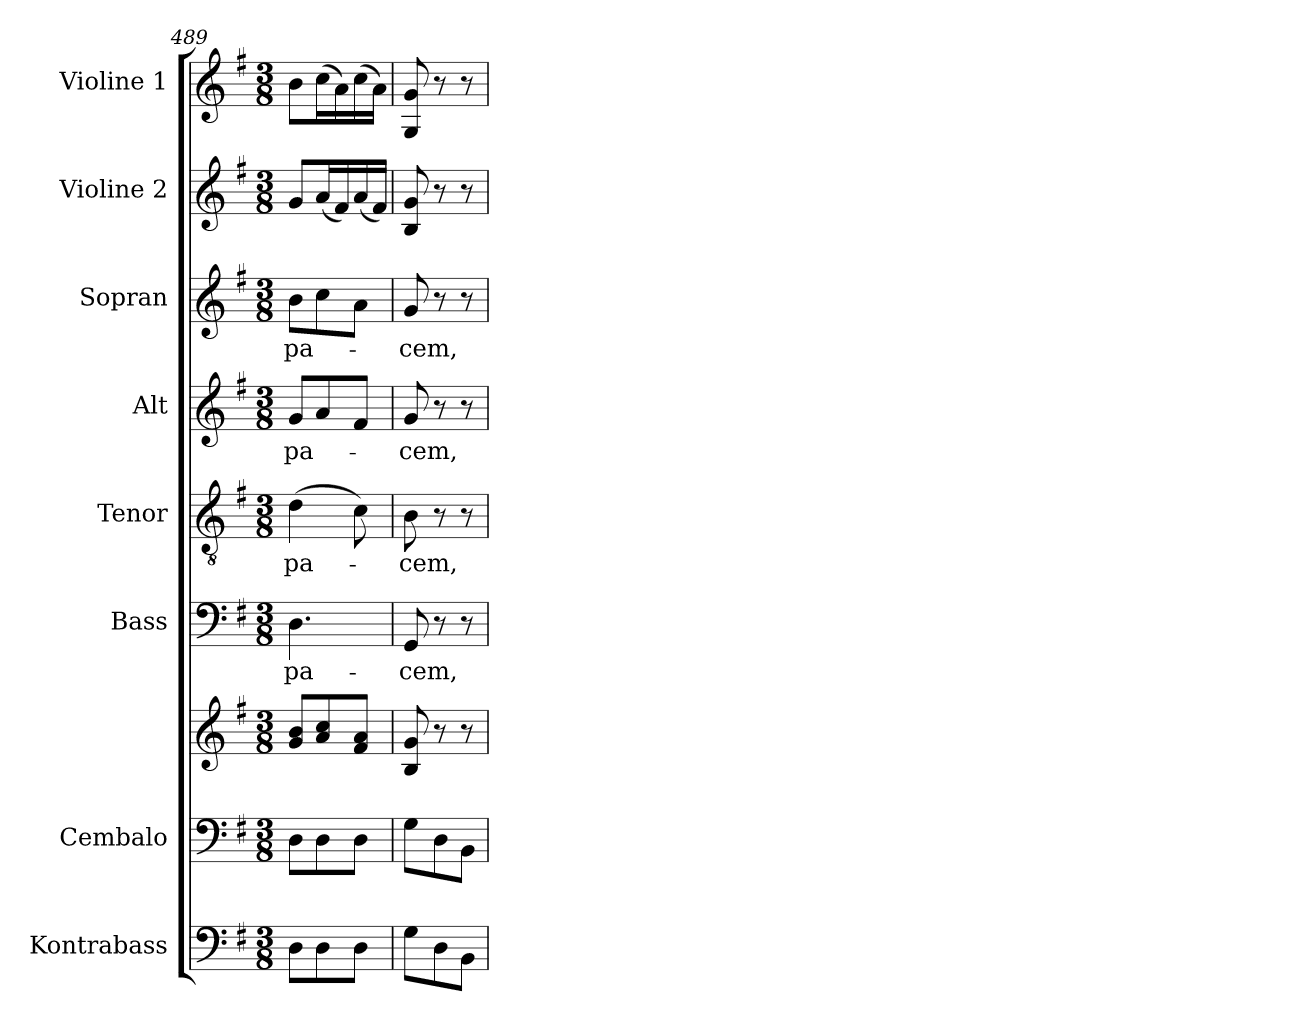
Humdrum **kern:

**kern	**kern	**kern	**kern	**text	**kern	**text	**kern	**text	**kern	**text	**kern	**kern
*part8	*part7	*part7	*part6	*part6	*part5	*part5	*part4	*part4	*part3	*part3	*part2	*part1
*staff9	*staff8	*staff7	*staff6	*staff6	*staff5	*staff5	*staff4	*staff4	*staff3	*staff3	*staff2	*staff1
*I"Kontrabass	*I"Cembalo	*	*I"Bass	*	*I"Tenor	*	*I"Alt	*	*I"Sopran	*	*I"Violine 2	*I"Violine 1
*I'Kb.	*I'Cemb.	*	*I'B.	*	*I'T.	*	*I'A.	*	*I'S.	*	*I'Vl. 2	*I'Vl. 1
!!LO:PB:g=z
*clefF4	*clefF4	*clefG2	*clefF4	*	*clefGv2	*	*clefG2	*	*clefG2	*	*clefG2	*clefG2
*ITrd7c12	*	*	*	*	*	*	*	*	*	*	*	*
*k[f#]	*k[f#]	*k[f#]	*k[f#]	*	*k[f#]	*	*k[f#]	*	*k[f#]	*	*k[f#]	*k[f#]
*G:	*G:	*G:	*G:	*	*G:	*	*G:	*	*G:	*	*G:	*G:
*M3/8	*M3/8	*M3/8	*M3/8	*	*M3/8	*	*M3/8	*	*M3/8	*	*M3/8	*M3/8
=489	=489	=489	=489	=489	=489	=489	=489	=489	=489	=489	=489	=489
!	!	!	!	!LO:LY:b	!	!LO:LY:b	!	!LO:LY:b	!	!LO:LY:b	!	!
8DD\L	8D\L	8g/ 8b/L	4.D\	pa-	(>4d\	pa-	8g/L	pa-	8b\L	pa-	8g/L	8b\L
8DD\	8D\	8a/ 8cc/	.	.	.	.	8a/	.	8cc\	.	(<16a/L	(>16cc\L
.	.	.	.	.	.	.	.	.	.	.	16f#/)	16a\)
8DD\J	8D\J	8f#/ 8a/J	.	.	8c\)	.	8f#/J	.	8a\J	.	(<16a/	(>16cc\
.	.	.	.	.	.	.	.	.	.	.	16f#/JJ)	16a\JJ)
=490	=490	=490	=490	=490	=490	=490	=490	=490	=490	=490	=490	=490
!	!	!	!	!LO:LY:b	!	!LO:LY:b	!	!LO:LY:b	!	!LO:LY:b	!	!
8GG\L	8G\L	8B/ 8g/	8GG/	-cem,	8B\	-cem,	8g/	-cem,	8g/	-cem,	8B/ 8g/	8G/ 8g/
8DD\	8D\	8r	8r	.	8r	.	8r	.	8r	.	8r	8r
8BBB\J	8BB\J	8r	8r	.	8r	.	8r	.	8r	.	8r	8r
=	=	=	=	=	=	=	=	=	=	=	=	=
*-	*-	*-	*-	*-	*-	*-	*-	*-	*-	*-	*-	*-
